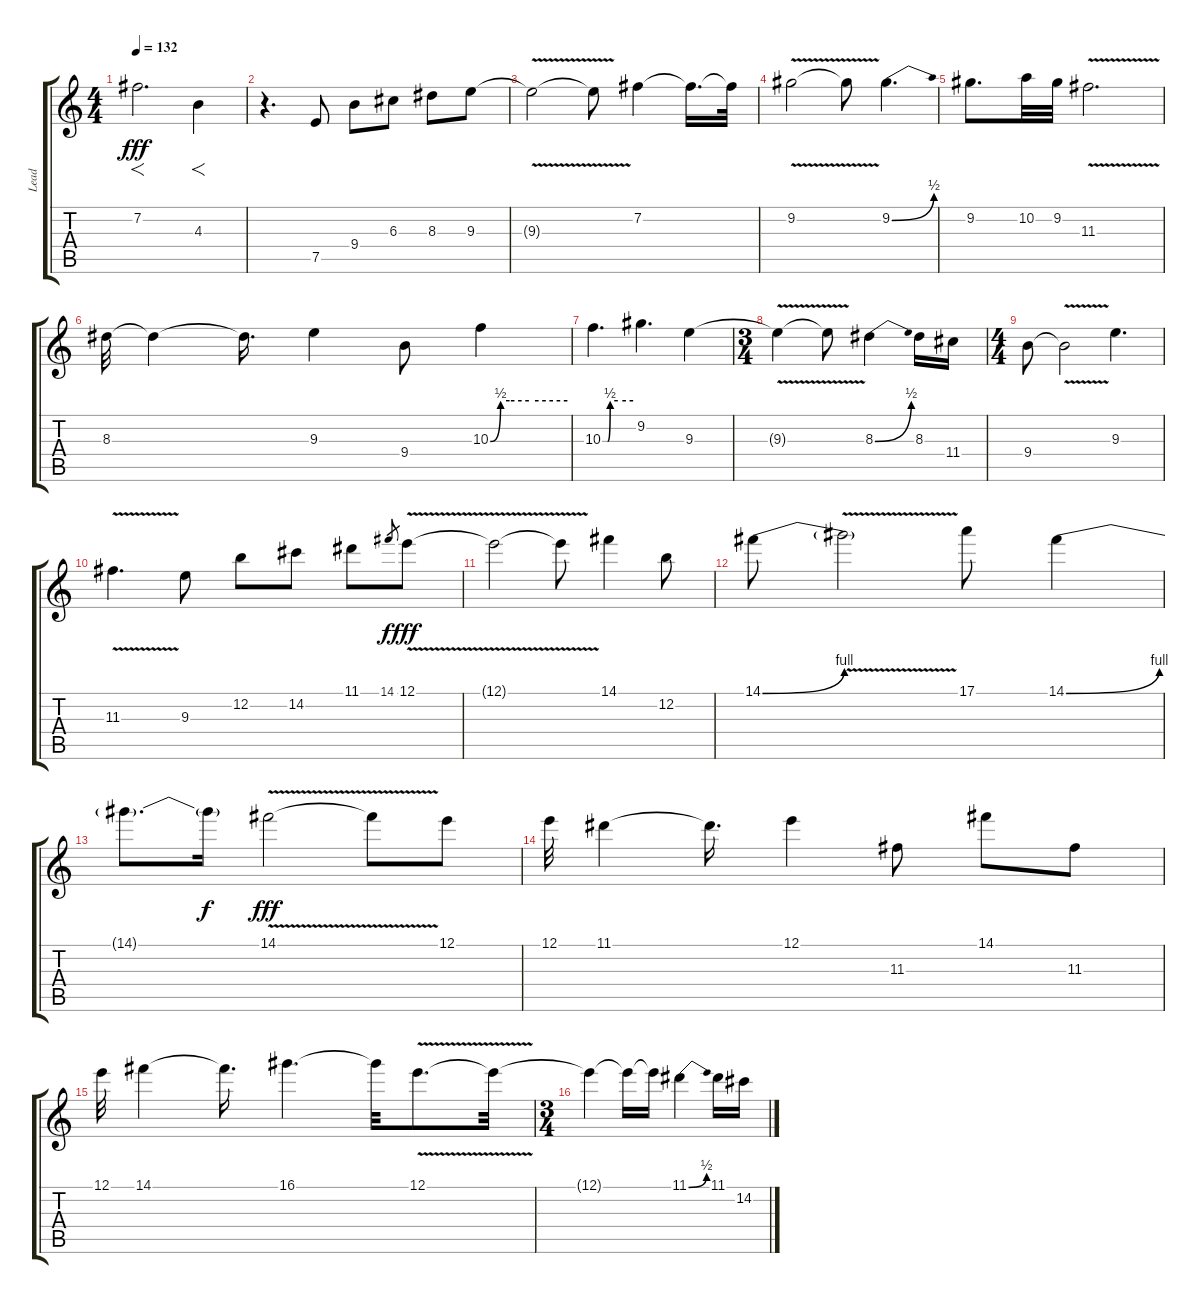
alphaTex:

\track ("Lead" "Lead") {instrument distortionguitar}
\staff {score tabs}
\tuning (E4 B3 G3 D3 A2 E2) {hide}
\ts (4 4)
\tempo 132
\clef g2
\ks c
7.2.2{f d dy fff} 4.3.4{f} |
r.4{d} 7.5.8{volume 12 instrument distortionguitar} 9.4.8 6.3.8 8.3.8 9.3.8 |
9.3{v t}.2 9.3{t}.8 7.2.4 7.2{t}.16{d} 7.2{t}.32 |
9.2{v}.2 9.2{t}.8 9.2{be (bend 0 0 60 2)}.4{d} |
9.2.8{d} 10.2.32 9.2.32 11.3{v}.2{d} |
8.3.32 8.3{t}.4 8.3{t}.16{d} 9.3.4 9.4.8 10.3{be (custom 0 0 8 2 15 2 30 2 60 2)}.4 |
10.3{be (custom 0 0 10 0 15 2 30 2 60 2)}.4{d} 9.2.4{d} 9.3.4 |
\ts (3 4)
9.3{v t}.4 9.3{t}.8 8.3{be (bend 0 0 60 2)}.4 8.3.16 11.4.16 |
\ts (4 4)
9.4.8 9.4{v t}.2 9.3.4{d} |
11.3{v}.4{d} 9.3.8 12.2.8 14.2.8 11.1.8 14.1.8{gr dy f} 12.1{v}.8{dy fff} |
12.1{v t}.2 12.1{t}.8 14.1.4 12.2.8 |
14.1{be (bend 0 0 60 4)}.8 14.1{v t}.2 17.1.8 14.1{be (bend 0 0 60 4)}.4 |
14.1{t}.8{d} 14.1{t}.16{dy f} 14.1{v}.2{dy fff} 14.1{t}.8 12.1.8 |
12.1.32 11.1.4 11.1{t}.16{d} 12.1.4 11.3.8 14.1.8 11.3.8 |
12.1.32 14.1.4 14.1{t}.16{d} 16.1.4{d} 16.1{t}.32 12.1{v}.8{d} 12.1{t}.32 |
\ts (3 4)
12.1{t}.4 12.1{t}.16 12.1{t}.16 11.1{be (bend 0 0 60 2)}.4 11.1.16 14.2.16
